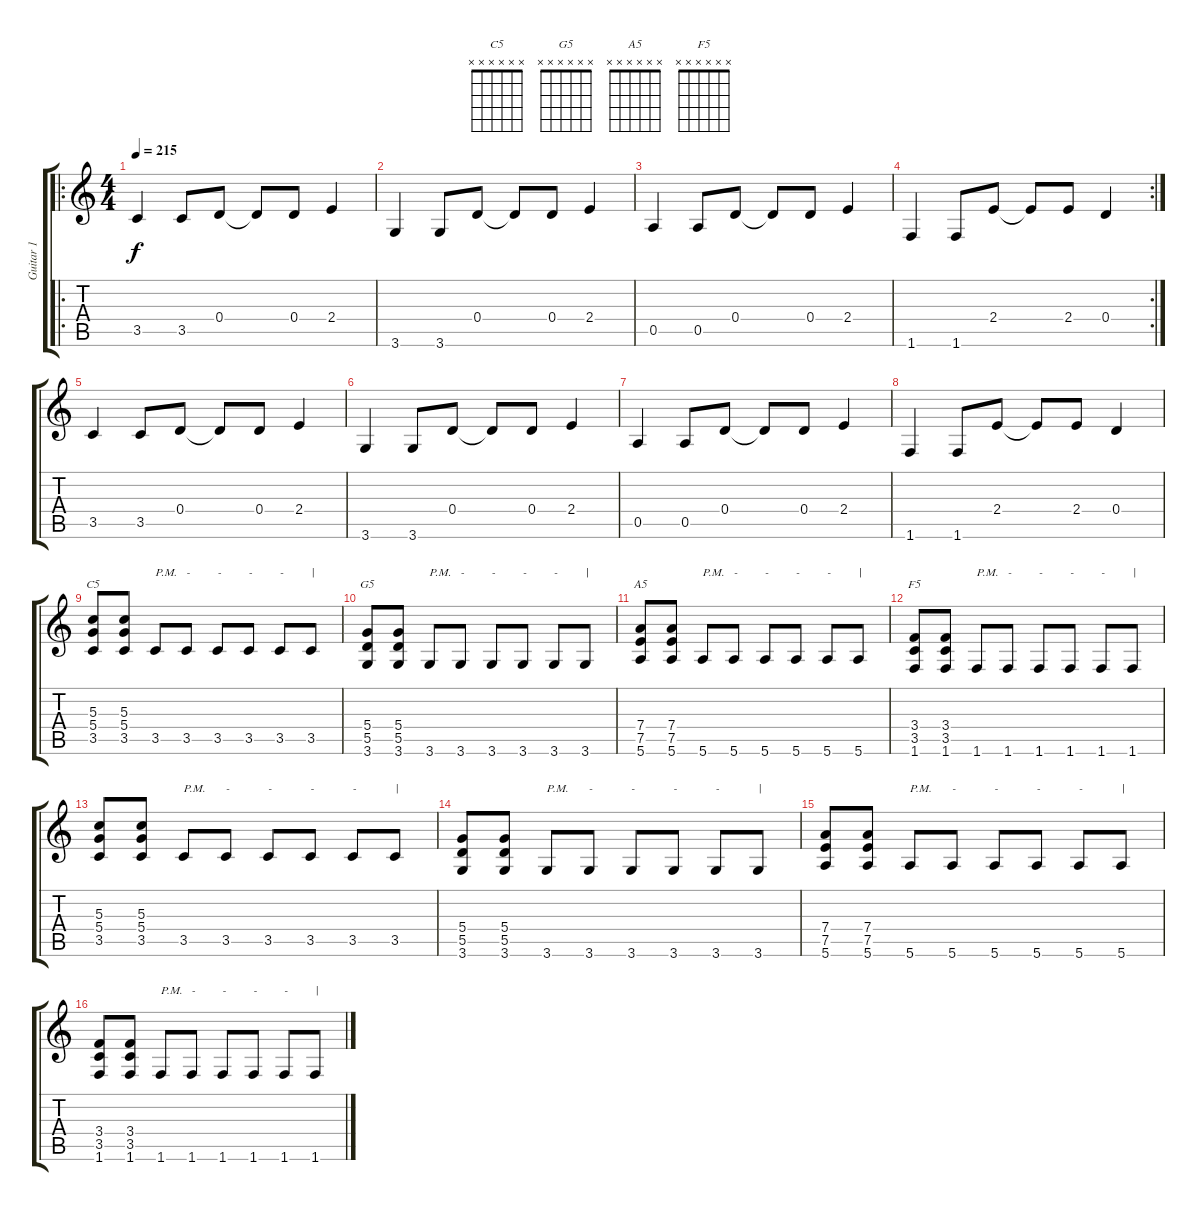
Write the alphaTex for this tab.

\track ("Guitar 1" "Guitar 1") {instrument distortionguitar}
\staff {score tabs}
\tuning (E4 B3 G3 D3 A2 E2) {hide}
\chord ("C5" x x x x x x) {firstfret 0}
\chord ("G5" x x x x x x) {firstfret 0}
\chord ("A5" x x x x x x) {firstfret 0}
\chord ("F5" x x x x x x) {firstfret 0}
\ro
\ts (4 4)
\tempo 215
\clef g2
\ks c
3.5.4{dy f instrument distortionguitar} 3.5.8 0.4.8 0.4{t}.8 0.4.8 2.4.4 |
3.6.4 3.6.8 0.4.8 0.4{t}.8 0.4.8 2.4.4 |
0.5.4 0.5.8 0.4.8 0.4{t}.8 0.4.8 2.4.4 |
\rc 2
1.6.4 1.6.8 2.4.8 2.4{t}.8 2.4.8 0.4.4 |
3.5.4 3.5.8 0.4.8 0.4{t}.8 0.4.8 2.4.4 |
3.6.4 3.6.8 0.4.8 0.4{t}.8 0.4.8 2.4.4 |
0.5.4 0.5.8 0.4.8 0.4{t}.8 0.4.8 2.4.4 |
1.6.4 1.6.8 2.4.8 2.4{t}.8 2.4.8 0.4.4 |
(5.3 5.4 3.5).8{ch "C5"} (5.3 5.4 3.5).8 3.5.8{txt "P.M."} 3.5.8{txt "-"} 3.5.8{txt "-"} 3.5.8{txt "-"} 3.5.8{txt "-"} 3.5.8{txt "|"} |
(5.4 5.5 3.6).8{ch "G5"} (5.4 5.5 3.6).8 3.6.8{txt "P.M."} 3.6.8{txt "-"} 3.6.8{txt "-"} 3.6.8{txt "-"} 3.6.8{txt "-"} 3.6.8{txt "|"} |
(7.4 7.5 5.6).8{ch "A5"} (7.4 7.5 5.6).8 5.6.8{txt "P.M."} 5.6.8{txt "-"} 5.6.8{txt "-"} 5.6.8{txt "-"} 5.6.8{txt "-"} 5.6.8{txt "|"} |
(3.4 3.5 1.6).8{ch "F5"} (3.4 3.5 1.6).8 1.6.8{txt "P.M."} 1.6.8{txt "-"} 1.6.8{txt "-"} 1.6.8{txt "-"} 1.6.8{txt "-"} 1.6.8{txt "|"} |
(5.3 5.4 3.5).8 (5.3 5.4 3.5).8 3.5.8{txt "P.M."} 3.5.8{txt "-"} 3.5.8{txt "-"} 3.5.8{txt "-"} 3.5.8{txt "-"} 3.5.8{txt "|"} |
(5.4 5.5 3.6).8 (5.4 5.5 3.6).8 3.6.8{txt "P.M."} 3.6.8{txt "-"} 3.6.8{txt "-"} 3.6.8{txt "-"} 3.6.8{txt "-"} 3.6.8{txt "|"} |
(7.4 7.5 5.6).8 (7.4 7.5 5.6).8 5.6.8{txt "P.M."} 5.6.8{txt "-"} 5.6.8{txt "-"} 5.6.8{txt "-"} 5.6.8{txt "-"} 5.6.8{txt "|"} |
(3.4 3.5 1.6).8 (3.4 3.5 1.6).8 1.6.8{txt "P.M."} 1.6.8{txt "-"} 1.6.8{txt "-"} 1.6.8{txt "-"} 1.6.8{txt "-"} 1.6.8{txt "|"}
